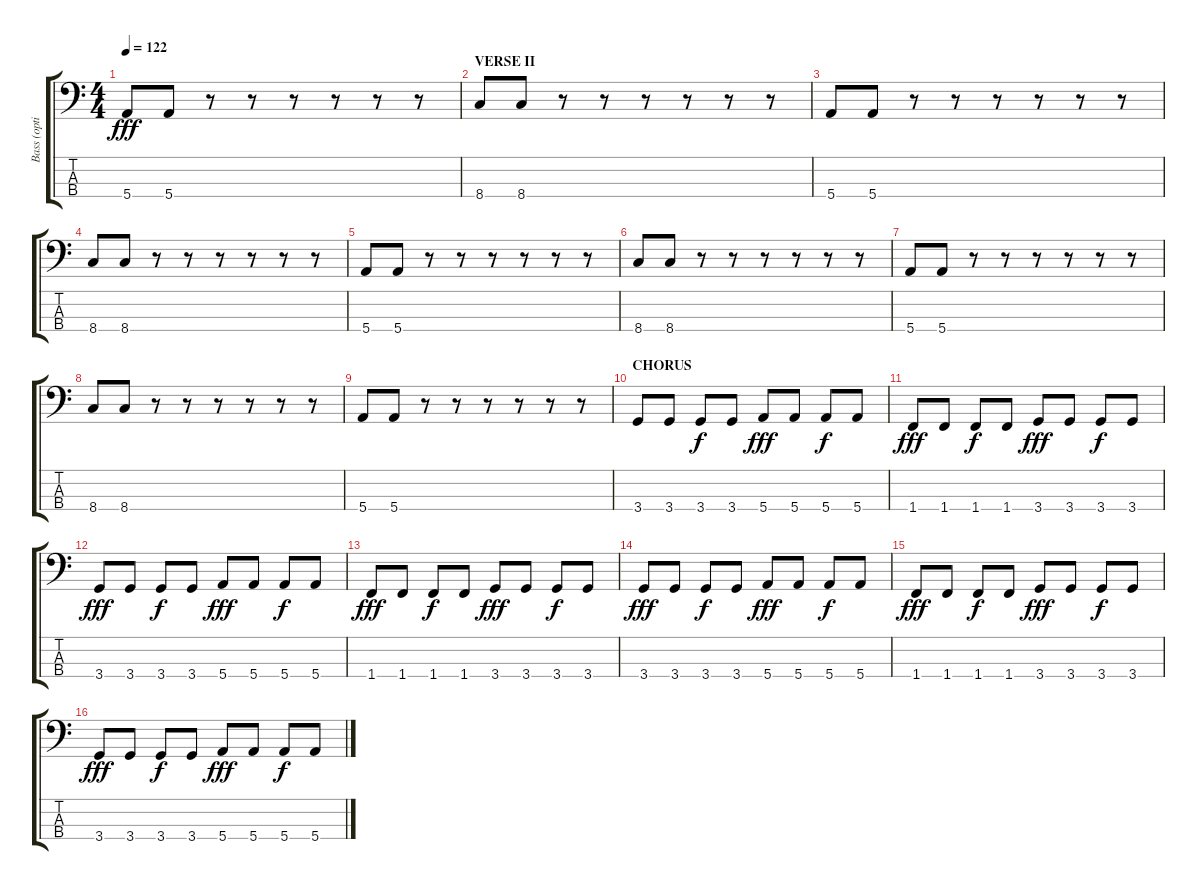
\track ("Bass (optional)" "Bass (opti") {instrument fretlessbass}
\staff {score tabs}
\tuning (G2 D2 A1 E1) {hide}
\ts (4 4)
\tempo 122
\clef f4
\ks c
5.4.8{dy fff} 5.4.8 r.8 r.8 r.8 r.8 r.8 r.8 |
\section ("" "VERSE II")
8.4.8 8.4.8 r.8 r.8 r.8 r.8 r.8 r.8 |
5.4.8 5.4.8 r.8 r.8 r.8 r.8 r.8 r.8 |
8.4.8 8.4.8 r.8 r.8 r.8 r.8 r.8 r.8 |
5.4.8 5.4.8 r.8 r.8 r.8 r.8 r.8 r.8 |
8.4.8 8.4.8 r.8 r.8 r.8 r.8 r.8 r.8 |
5.4.8 5.4.8 r.8 r.8 r.8 r.8 r.8 r.8 |
8.4.8 8.4.8 r.8 r.8 r.8 r.8 r.8 r.8 |
5.4.8 5.4.8 r.8 r.8 r.8 r.8 r.8 r.8 |
\section ("" "CHORUS")
3.4.8 3.4.8 3.4.8{dy f} 3.4.8 5.4.8{dy fff} 5.4.8 5.4.8{dy f} 5.4.8 |
1.4.8{dy fff} 1.4.8 1.4.8{dy f} 1.4.8 3.4.8{dy fff} 3.4.8 3.4.8{dy f} 3.4.8 |
3.4.8{dy fff} 3.4.8 3.4.8{dy f} 3.4.8 5.4.8{dy fff} 5.4.8 5.4.8{dy f} 5.4.8 |
1.4.8{dy fff} 1.4.8 1.4.8{dy f} 1.4.8 3.4.8{dy fff} 3.4.8 3.4.8{dy f} 3.4.8 |
3.4.8{dy fff} 3.4.8 3.4.8{dy f} 3.4.8 5.4.8{dy fff} 5.4.8 5.4.8{dy f} 5.4.8 |
1.4.8{dy fff} 1.4.8 1.4.8{dy f} 1.4.8 3.4.8{dy fff} 3.4.8 3.4.8{dy f} 3.4.8 |
3.4.8{dy fff} 3.4.8 3.4.8{dy f} 3.4.8 5.4.8{dy fff} 5.4.8 5.4.8{dy f} 5.4.8
